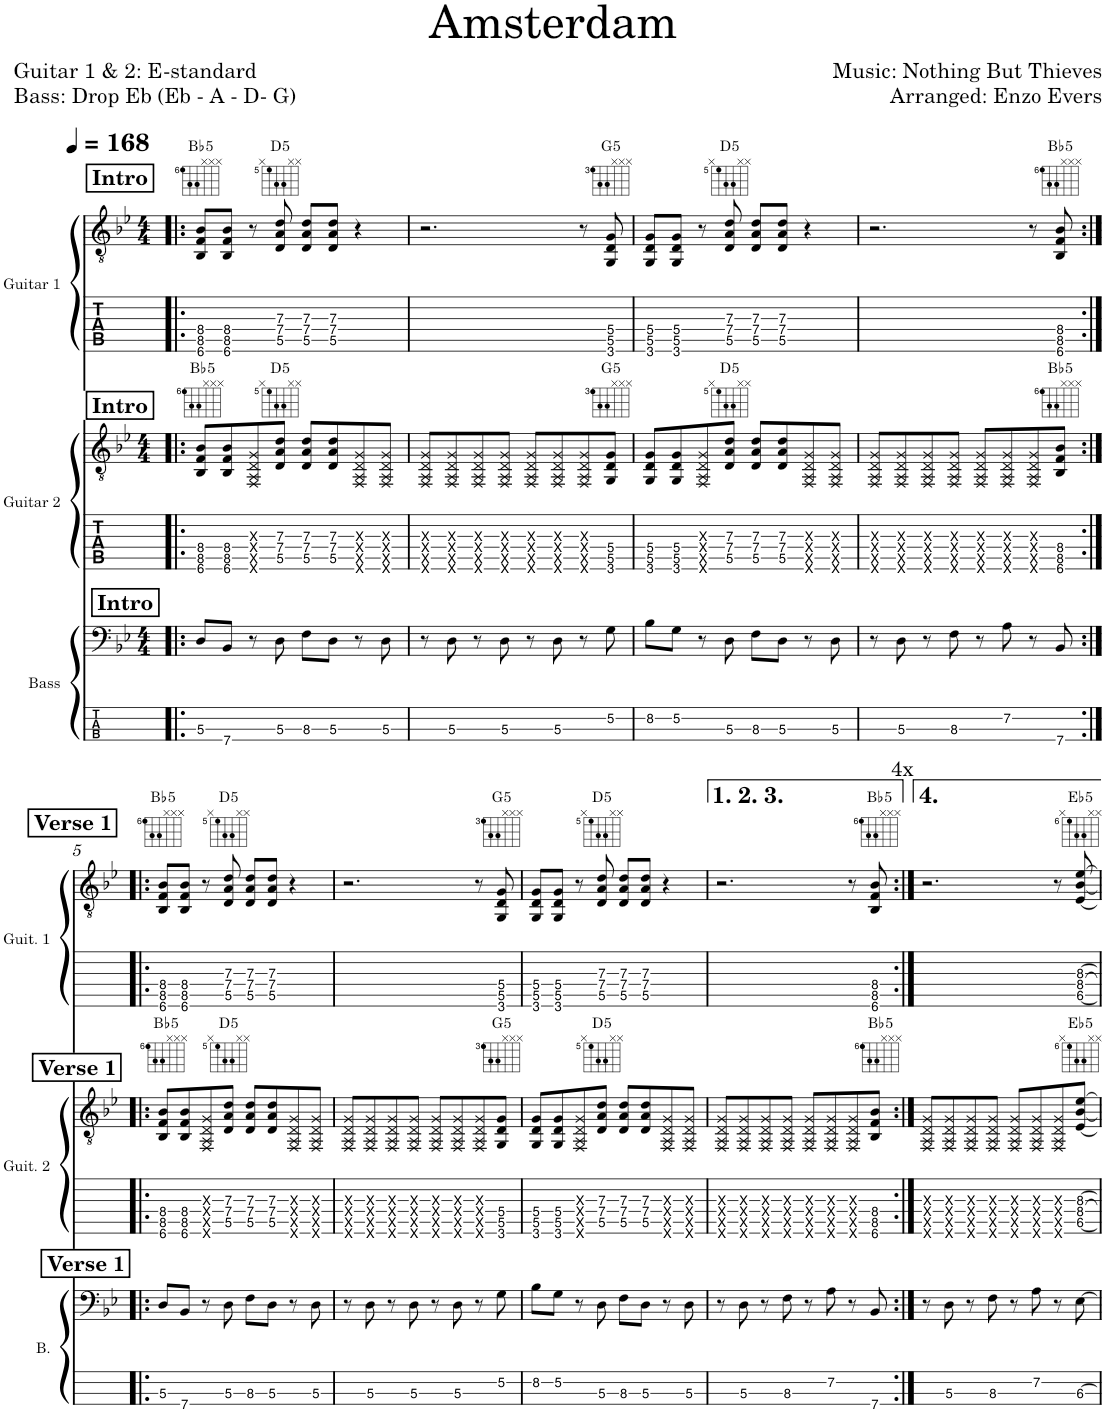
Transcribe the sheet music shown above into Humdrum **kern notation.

**kern	**kern	**kern	**kern	**harte	**kern	**kern	**harte
*part3	*part3	*part2	*part2	*part2	*part1	*part1	*part1
*staff6	*staff5	*staff4	*staff3	*	*staff2	*staff1	*
*I"Bass	*	*I"Guitar 2	*	*	*I"Guitar 1	*	*
*I'B.	*	*I'Guit. 2	*	*	*I'Guit. 1	*	*
*stria4	*stria5	*stria6	*stria5	*	*stria6	*stria5	*
*	*clefF4	*	*clefGv2	*	*	*clefGv2	*
*Trd7c12	*Trd7c12	*	*	*	*	*	*
*k[b-e-]	*k[b-e-]	*k[b-e-]	*k[b-e-]	*	*k[b-e-]	*k[b-e-]	*
*M4/4	*M4/4	*M4/4	*M4/4	*	*M4/4	*M4/4	*
*MM168	*MM168	*MM168	*MM168	*	*MM168	*MM168	*
!!LO:REH:place=s1:a:B:cj:t=Intro
!!LO:REH:place=s3:a:B:cj:t=Intro
!!LO:REH:place=s5:a:B:cj:t=Intro
=1!|:	=1!|:	=1!|:	=1!|:	=1!|:	=1!|:	=1!|:	=1!|:
!	!	!	!	!LO:H:kt=5	!	!	!LO:H:kt=5
8DL	8D/L	8BB-\ 8F\ 8B-\L	8BB-/ 8F/ 8B-/L	Bb:(1,5)	8BB-\ 8F\ 8B-\L	8BB-/ 8F/ 8B-/L	Bb:(1,5)
8BB-J	8BB-/J	8BB-\ 8F\ 8B-\J	8BB-/ 8F/ 8B-/	.	8BB-\ 8F\ 8B-\J	8BB-/ 8F/ 8B-/J	.
8r	8r	8FF\ 8AA\ 8D\ 8G\L	8FF/ 8AA/ 8D/ 8G/	.	8r	8r	.
!	!	!	!	!LO:H:kt=5	!	!	!LO:H:kt=5
8D	8D\	8D\ 8A\ 8d\J	8D/ 8A/ 8d/J	D:(1,5)	8D 8A 8d	8D/ 8A/ 8d/	D:(1,5)
8FL	8F\L	8D\ 8A\ 8d\L	8D/ 8A/ 8d/L	.	8D\ 8A\ 8d\L	8D/ 8A/ 8d/L	.
8DJ	8D\J	8D\ 8A\ 8d\J	8D/ 8A/ 8d/	.	8D\ 8A\ 8d\J	8D/ 8A/ 8d/J	.
8r	8r	8FF\ 8AA\ 8D\ 8G\L	8FF/ 8AA/ 8D/ 8G/	.	4r	4r	.
8D	8D\	8FF\ 8AA\ 8D\ 8G\J	8FF/ 8AA/ 8D/ 8G/J	.	.	.	.
=2	=2	=2	=2	=2	=2	=2	=2
8r	8r	8FF\ 8AA\ 8D\ 8G\L	8FF/ 8AA/ 8D/ 8G/L	.	2.r	2.r	.
8D	8D\	8FF\ 8AA\ 8D\ 8G\J	8FF/ 8AA/ 8D/ 8G/	.	.	.	.
8r	8r	8FF\ 8AA\ 8D\ 8G\L	8FF/ 8AA/ 8D/ 8G/	.	.	.	.
8D	8D\	8FF\ 8AA\ 8D\ 8G\J	8FF/ 8AA/ 8D/ 8G/J	.	.	.	.
8r	8r	8FF\ 8AA\ 8D\ 8G\L	8FF/ 8AA/ 8D/ 8G/L	.	.	.	.
8D	8D\	8FF\ 8AA\ 8D\ 8G\J	8FF/ 8AA/ 8D/ 8G/	.	.	.	.
8r	8r	8FF\ 8AA\ 8D\ 8G\L	8FF/ 8AA/ 8D/ 8G/	.	8r	8r	.
!	!	!	!	!LO:H:kt=5	!	!	!LO:H:kt=5
8G	8G\	8GG\ 8D\ 8G\J	8GG/ 8D/ 8G/J	G:(1,5)	8GG 8D 8G	8GG/ 8D/ 8G/	G:(1,5)
=3	=3	=3	=3	=3	=3	=3	=3
8B-L	8B-\L	8GG\ 8D\ 8G\L	8GG/ 8D/ 8G/L	.	8GG\ 8D\ 8G\L	8GG/ 8D/ 8G/L	.
8GJ	8G\J	8GG\ 8D\ 8G\J	8GG/ 8D/ 8G/	.	8GG\ 8D\ 8G\J	8GG/ 8D/ 8G/J	.
8r	8r	8FF\ 8AA\ 8D\ 8G\L	8FF/ 8AA/ 8D/ 8G/	.	8r	8r	.
!	!	!	!	!LO:H:kt=5	!	!	!LO:H:kt=5
8D	8D\	8D\ 8A\ 8d\J	8D/ 8A/ 8d/J	D:(1,5)	8D 8A 8d	8D/ 8A/ 8d/	D:(1,5)
8FL	8F\L	8D\ 8A\ 8d\L	8D/ 8A/ 8d/L	.	8D\ 8A\ 8d\L	8D/ 8A/ 8d/L	.
8DJ	8D\J	8D\ 8A\ 8d\J	8D/ 8A/ 8d/	.	8D\ 8A\ 8d\J	8D/ 8A/ 8d/J	.
8r	8r	8FF\ 8AA\ 8D\ 8G\L	8FF/ 8AA/ 8D/ 8G/	.	4r	4r	.
8D	8D\	8FF\ 8AA\ 8D\ 8G\J	8FF/ 8AA/ 8D/ 8G/J	.	.	.	.
=4	=4	=4	=4	=4	=4	=4	=4
8r	8r	8FF\ 8AA\ 8D\ 8G\L	8FF/ 8AA/ 8D/ 8G/L	.	2.r	2.r	.
8D	8D\	8FF\ 8AA\ 8D\ 8G\J	8FF/ 8AA/ 8D/ 8G/	.	.	.	.
8r	8r	8FF\ 8AA\ 8D\ 8G\L	8FF/ 8AA/ 8D/ 8G/	.	.	.	.
8F	8F\	8FF\ 8AA\ 8D\ 8G\J	8FF/ 8AA/ 8D/ 8G/J	.	.	.	.
8r	8r	8FF\ 8AA\ 8D\ 8G\L	8FF/ 8AA/ 8D/ 8G/L	.	.	.	.
8A	8A\	8FF\ 8AA\ 8D\ 8G\J	8FF/ 8AA/ 8D/ 8G/	.	.	.	.
8r	8r	8FF\ 8AA\ 8D\ 8G\L	8FF/ 8AA/ 8D/ 8G/	.	8r	8r	.
!	!	!	!	!LO:H:kt=5	!	!	!LO:H:kt=5
8BB-	8BB-/	8BB-\ 8F\ 8B-\J	8BB-/ 8F/ 8B-/J	Bb:(1,5)	8BB- 8F 8B-	8BB-/ 8F/ 8B-/	Bb:(1,5)
!!LO:LB:g=z
!!LO:REH:place=s1:a:B:cj:t=Verse 1
!!LO:REH:place=s3:a:B:cj:t=Verse 1
!!LO:REH:place=s5:a:B:cj:t=Verse 1
=5:|!|:	=5:|!|:	=5:|!|:	=5:|!|:	=5:|!|:	=5:|!|:	=5:|!|:	=5:|!|:
!	!	!	!	!LO:H:kt=5	!	!	!LO:H:kt=5
8DL	8D/L	8BB-\ 8F\ 8B-\L	8BB-/ 8F/ 8B-/L	Bb:(1,5)	8BB-\ 8F\ 8B-\L	8BB-/ 8F/ 8B-/L	Bb:(1,5)
8BB-J	8BB-/J	8BB-\ 8F\ 8B-\J	8BB-/ 8F/ 8B-/	.	8BB-\ 8F\ 8B-\J	8BB-/ 8F/ 8B-/J	.
8r	8r	8FF\ 8AA\ 8D\ 8G\L	8FF/ 8AA/ 8D/ 8G/	.	8r	8r	.
!	!	!	!	!LO:H:kt=5	!	!	!LO:H:kt=5
8D	8D\	8D\ 8A\ 8d\J	8D/ 8A/ 8d/J	D:(1,5)	8D 8A 8d	8D/ 8A/ 8d/	D:(1,5)
8FL	8F\L	8D\ 8A\ 8d\L	8D/ 8A/ 8d/L	.	8D\ 8A\ 8d\L	8D/ 8A/ 8d/L	.
8DJ	8D\J	8D\ 8A\ 8d\J	8D/ 8A/ 8d/	.	8D\ 8A\ 8d\J	8D/ 8A/ 8d/J	.
8r	8r	8FF\ 8AA\ 8D\ 8G\L	8FF/ 8AA/ 8D/ 8G/	.	4r	4r	.
8D	8D\	8FF\ 8AA\ 8D\ 8G\J	8FF/ 8AA/ 8D/ 8G/J	.	.	.	.
=6	=6	=6	=6	=6	=6	=6	=6
8r	8r	8FF\ 8AA\ 8D\ 8G\L	8FF/ 8AA/ 8D/ 8G/L	.	2.r	2.r	.
8D	8D\	8FF\ 8AA\ 8D\ 8G\J	8FF/ 8AA/ 8D/ 8G/	.	.	.	.
8r	8r	8FF\ 8AA\ 8D\ 8G\L	8FF/ 8AA/ 8D/ 8G/	.	.	.	.
8D	8D\	8FF\ 8AA\ 8D\ 8G\J	8FF/ 8AA/ 8D/ 8G/J	.	.	.	.
8r	8r	8FF\ 8AA\ 8D\ 8G\L	8FF/ 8AA/ 8D/ 8G/L	.	.	.	.
8D	8D\	8FF\ 8AA\ 8D\ 8G\J	8FF/ 8AA/ 8D/ 8G/	.	.	.	.
8r	8r	8FF\ 8AA\ 8D\ 8G\L	8FF/ 8AA/ 8D/ 8G/	.	8r	8r	.
!	!	!	!	!LO:H:kt=5	!	!	!LO:H:kt=5
8G	8G\	8GG\ 8D\ 8G\J	8GG/ 8D/ 8G/J	G:(1,5)	8GG 8D 8G	8GG/ 8D/ 8G/	G:(1,5)
=7	=7	=7	=7	=7	=7	=7	=7
8B-L	8B-\L	8GG\ 8D\ 8G\L	8GG/ 8D/ 8G/L	.	8GG\ 8D\ 8G\L	8GG/ 8D/ 8G/L	.
8GJ	8G\J	8GG\ 8D\ 8G\J	8GG/ 8D/ 8G/	.	8GG\ 8D\ 8G\J	8GG/ 8D/ 8G/J	.
8r	8r	8FF\ 8AA\ 8D\ 8G\L	8FF/ 8AA/ 8D/ 8G/	.	8r	8r	.
!	!	!	!	!LO:H:kt=5	!	!	!LO:H:kt=5
8D	8D\	8D\ 8A\ 8d\J	8D/ 8A/ 8d/J	D:(1,5)	8D 8A 8d	8D/ 8A/ 8d/	D:(1,5)
8FL	8F\L	8D\ 8A\ 8d\L	8D/ 8A/ 8d/L	.	8D\ 8A\ 8d\L	8D/ 8A/ 8d/L	.
8DJ	8D\J	8D\ 8A\ 8d\J	8D/ 8A/ 8d/	.	8D\ 8A\ 8d\J	8D/ 8A/ 8d/J	.
8r	8r	8FF\ 8AA\ 8D\ 8G\L	8FF/ 8AA/ 8D/ 8G/	.	4r	4r	.
8D	8D\	8FF\ 8AA\ 8D\ 8G\J	8FF/ 8AA/ 8D/ 8G/J	.	.	.	.
=8	=8	=8	=8	=8	=8	=8	=8
8r	8r	8FF\ 8AA\ 8D\ 8G\L	8FF/ 8AA/ 8D/ 8G/L	.	2.r	2.r	.
8D	8D\	8FF\ 8AA\ 8D\ 8G\J	8FF/ 8AA/ 8D/ 8G/	.	.	.	.
8r	8r	8FF\ 8AA\ 8D\ 8G\L	8FF/ 8AA/ 8D/ 8G/	.	.	.	.
8F	8F\	8FF\ 8AA\ 8D\ 8G\J	8FF/ 8AA/ 8D/ 8G/J	.	.	.	.
8r	8r	8FF\ 8AA\ 8D\ 8G\L	8FF/ 8AA/ 8D/ 8G/L	.	.	.	.
8A	8A\	8FF\ 8AA\ 8D\ 8G\J	8FF/ 8AA/ 8D/ 8G/	.	.	.	.
8r	8r	8FF\ 8AA\ 8D\ 8G\L	8FF/ 8AA/ 8D/ 8G/	.	8r	8r	.
!	!	!	!	!LO:H:kt=5	!	!	!LO:H:kt=5
8BB-	8BB-/	8BB-\ 8F\ 8B-\J	8BB-/ 8F/ 8B-/J	Bb:(1,5)	8BB- 8F 8B-	8BB-/ 8F/ 8B-/	Bb:(1,5)
=9:|!	=9:|!	=9:|!	=9:|!	=9:|!	=9:|!	=9:|!	=9:|!
8r	8r	8FF\ 8AA\ 8D\ 8G\L	8FF/ 8AA/ 8D/ 8G/L	.	2.r	2.r	.
8D	8D\	8FF\ 8AA\ 8D\ 8G\J	8FF/ 8AA/ 8D/ 8G/	.	.	.	.
8r	8r	8FF\ 8AA\ 8D\ 8G\L	8FF/ 8AA/ 8D/ 8G/	.	.	.	.
8F	8F\	8FF\ 8AA\ 8D\ 8G\J	8FF/ 8AA/ 8D/ 8G/J	.	.	.	.
8r	8r	8FF\ 8AA\ 8D\ 8G\L	8FF/ 8AA/ 8D/ 8G/L	.	.	.	.
8A	8A\	8FF\ 8AA\ 8D\ 8G\J	8FF/ 8AA/ 8D/ 8G/	.	.	.	.
8r	8r	8FF\ 8AA\ 8D\ 8G\L	8FF/ 8AA/ 8D/ 8G/	.	8r	8r	.
!	!	!	!	!LO:H:kt=5	!	!	!LO:H:kt=5
[8E-	[8E-\	[8E-\ [8B-\ [8e-\J	[8E-/ [8B-/ [8e-/J	Eb:(1,5)	[8E- [8B- [8e-	[8E-/ [8B-/ [8e-/	Eb:(1,5)
=	=	=	=	=	=	=	=
*-	*-	*-	*-	*-	*-	*-	*-
